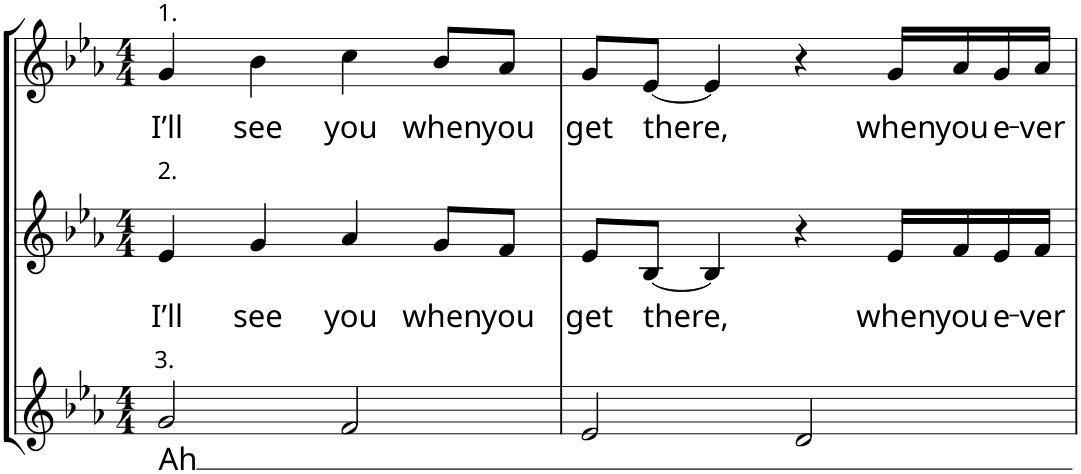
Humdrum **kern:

**kern	**text	**kern	**text	**kern	**text
*part3	*part3	*part2	*part2	*part1	*part1
*staff3	*staff3	*staff2	*staff2	*staff1	*staff1
*I"P3	*	*I"Voice	*	*I"Voice	*
*	*	*I'V	*	*I'V	*
*clefG2	*	*clefG2	*	*clefG2	*
*k[b-e-a-]	*	*k[b-e-a-]	*	*k[b-e-a-]	*
*E-:	*	*E-:	*	*E-:	*
*M4/4	*	*M4/4	*	*M4/4	*
=1	=1	=1	=1	=1	=1
!	!	!	!	!LO:TX:a:t=1.	!
!	!	!LO:TX:a:t=2.	!	!	!
!LO:TX:a:t=3.	!	!	!	!	!
!	!LO:LY:b	!	!LO:LY:b	!	!LO:LY:b
2g/	Ah	4e-/	I’ll	4g/	I’ll
!	!	!	!LO:LY:b	!	!LO:LY:b
.	.	4g/	see	4b-\	see
!	!	!	!LO:LY:b	!	!LO:LY:b
2f/	.	4a-/	you	4cc\	you
!	!	!	!LO:LY:b	!	!LO:LY:b
.	.	8g/L	when	8b-/L	when
!	!	!	!LO:LY:b	!	!LO:LY:b
.	.	8f/J	you	8a-/J	you
=2	=2	=2	=2	=2	=2
!	!	!	!LO:LY:b	!	!LO:LY:b
2e-/	.	8e-/L	get	8g/L	get
!	!	!	!LO:LY:b	!	!LO:LY:b
.	.	[8B-/J	there,	[8e-/J	there,
.	.	4B-/]	.	4e-/]	.
2d/	.	4r	.	4r	.
!	!	!	!LO:LY:b	!	!LO:LY:b
.	.	16e-/LL	when	16g/LL	when
!	!	!	!LO:LY:b	!	!LO:LY:b
.	.	16f/	you	16a-/	you
!	!	!	!LO:LY:b	!	!LO:LY:b
.	.	16e-/	e-	16g/	e-
!	!	!	!LO:LY:b	!	!LO:LY:b
.	.	16f/JJ	-ver	16a-/JJ	-ver
=	=	=	=	=	=
*-	*-	*-	*-	*-	*-
